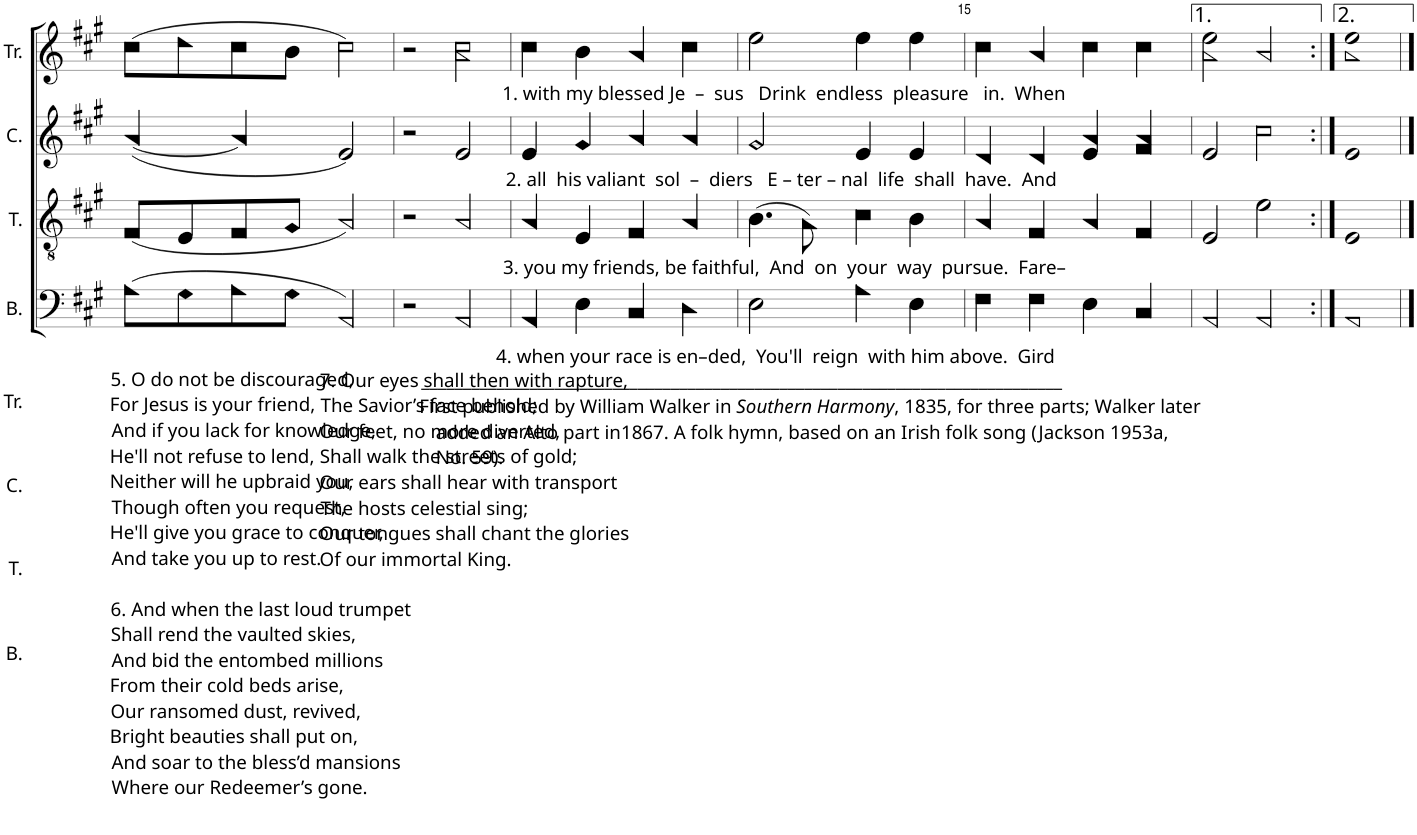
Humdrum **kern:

**kern	**kern	**kern	**kern
*part4	*part3	*part2	*part1
*staff4	*staff3	*staff2	*staff1
*I"B.	*I"T.	*I"C.	*I"Tr.
*I'B.	*I'T.	*I'C.	*I'Tr.
!!LO:PB:g=z
*clefF4	*clefGv2	*clefG2	*clefG2
*k[f#c#g#]	*k[f#c#g#]	*k[f#c#g#]	*k[f#c#g#]
*M4/4	*M4/4	*M4/4	*M4/4
*met(c)	*met(c)	*met(c)	*met(c)
=11	=11	=11	=11
(8A!\L	(8F#!/L	([4a!/	(8cc#!\L
8G#!\	8E!/	.	8dd!\
8A!\	8F#!/	4a!/]	8cc#!\
8G#!\J	8G#!/J	.	8b!\J
2AA!/)	2A!/)	2e!/)	2cc#!\)
=12	=12	=12	=12
2r	2r	2r	2r
2AA!/	2A!/	2e!/	2a!\ 2cc#!\
=13	=13	=13	=13
!	!	!	!LO:TX:b:t=1. with my blessed Je  –  sus   Drink  endless  pleasure   in.  When
!	!	!LO:TX:b:t=2. all  his valiant  sol  –  diers   E – ter – nal  life  shall  have.  And	!
!	!LO:TX:b:t=3. you my friends, be faithful,  And  on  your  way  pursue.  Fare–	!	!
!LO:TX:b:t=4. when your race is en–ded,  You'll  reign  with him above.  Gird	!	!	!
!LO:TX:b:t=_____________________________________________________________________________	!	!	!
!LO:TX:b:t=First published by William Walker in	!	!	!
!LO:TX:b:i:t=Southern Harmony	!	!	!
!LO:TX:b:t=, 1835, for three parts; Walker later	!	!	!
!LO:TX:b:t=added an Alto part in1867. A folk hymn, based on an Irish folk song (Jackson 1953a,	!	!	!
!LO:TX:b:t=No. 59).	!	!	!
4AA!/	4A!/	4e!/	4cc#!\
4E!\	4E!/	4g#!/	4b!\
4C#!/	4F#!/	4a!/	4a!/
4D!\	4A!/	4a!/	4cc#!\
=14	=14	=14	=14
2E!\	(4.B!\	2g#!/	2ee!\
.	8A!\)	.	.
4A!\	4c#!\	4e!/	4ee!\
4E!\	4B!\	4e!/	4ee!\
=15	=15	=15	=15
4F#!\	4A!/	4d!/	4cc#!\
4F#!\	4F#!/	4d!/	4a!/
4E!\	4A!/	4e!/ 4a!/	4cc#!\
4C#!/	4F#!/	4f#!/ 4a!/	4cc#!\
=16	=16	=16	=16
2AA!/	2E!/	2e!/	2a!\ 2ee!\
2AA!/	2e!\	2cc#!\	2a!/
=17:|!	=17:|!	=17:|!	=17:|!
1AA!	1E!	1e!	1a! 1ee!
==	==	==	==
*-	*-	*-	*-
